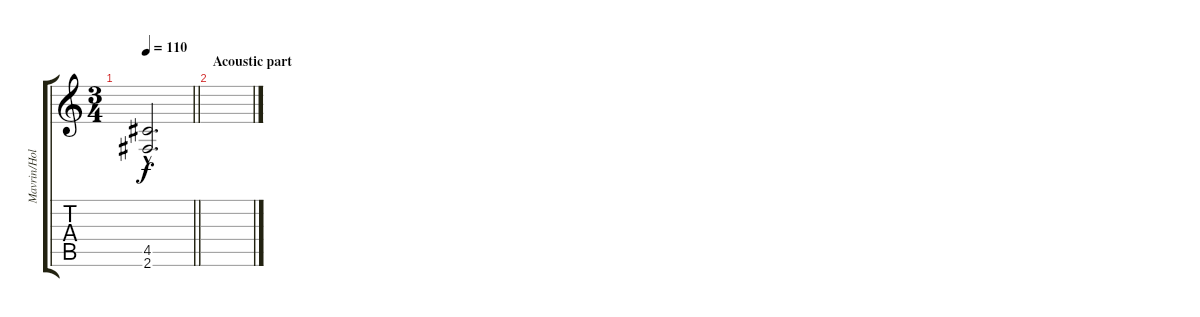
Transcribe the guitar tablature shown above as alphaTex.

\track ("Mavrin/Holstinin" "Mavrin/Hol") {instrument distortionguitar}
\staff {score tabs}
\tuning (E4 B3 G3 D3 A2 E2) {hide}
\ts (3 4)
\tempo 110
\clef g2
\barLineRight lightlight
\ks c
(4.5{hac t} 2.6{hac t}).2{d dy f} |
\section ("" "Acoustic part")
